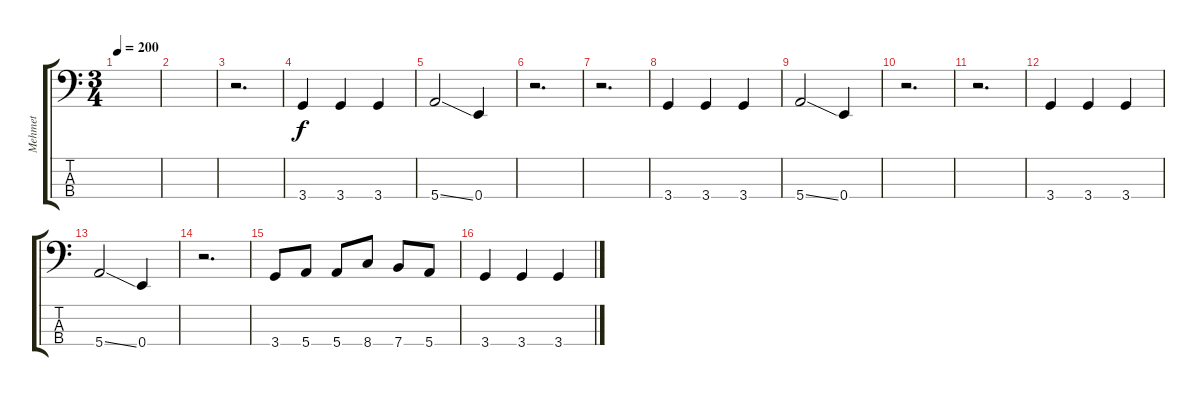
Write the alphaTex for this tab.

\track ("Mehmet" "Mehmet") {instrument electricbassfinger}
\staff {score tabs}
\tuning (G2 D2 A1 E1) {hide}
\ts (3 4)
\tempo 200
\clef f4
\ks c
|
|
r.2{d} |
3.4.4 3.4.4 3.4.4 |
5.4{ss}.2 0.4.4 |
r.2{d} |
r.2{d} |
3.4.4 3.4.4 3.4.4 |
5.4{ss}.2 0.4.4 |
r.2{d} |
r.2{d} |
3.4.4 3.4.4 3.4.4 |
5.4{ss}.2 0.4.4 |
r.2{d} |
3.4.8 5.4.8 5.4.8 8.4.8 7.4.8 5.4.8 |
3.4.4 3.4.4 3.4.4
